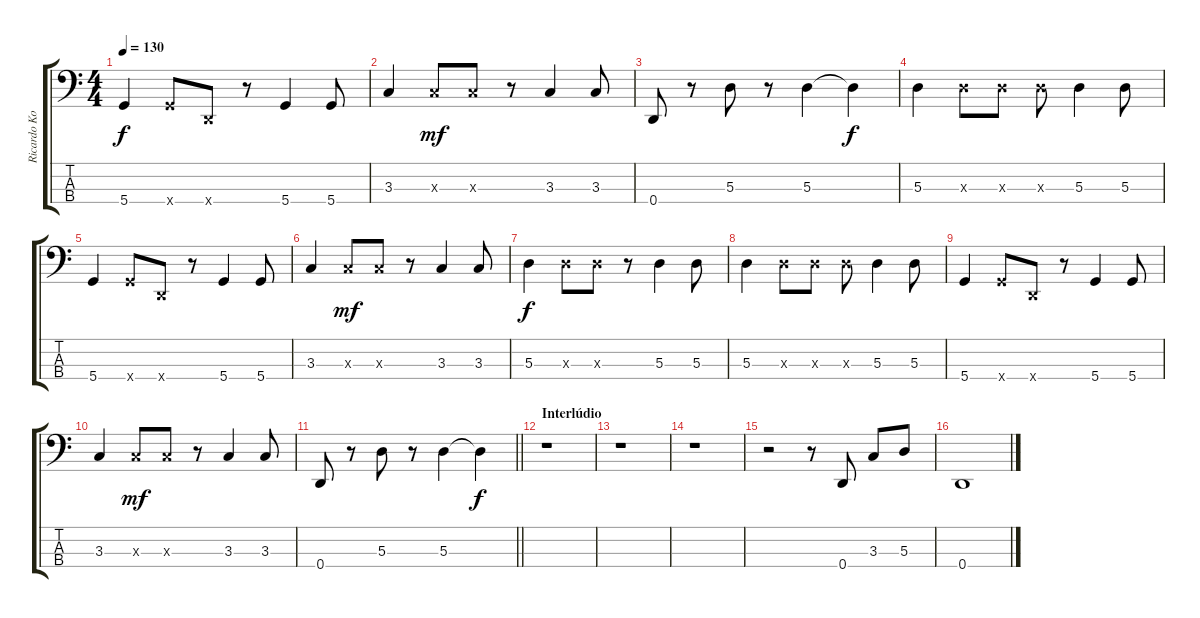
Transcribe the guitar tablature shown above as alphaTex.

\track ("Ricardo Koctus" "Ricardo Ko") {instrument electricbassfinger}
\staff {score tabs}
\tuning (G2 D2 A1 D1) {hide}
\ts (4 4)
\tempo 130
\clef f4
\ks c
5.4.4{dy f} 5.4{x}.8 0.4{x}.8 r.8 5.4.4 5.4.8 |
3.3.4 3.3{x}.8{dy mf} 3.3{x}.8 r.8 3.3.4 3.3.8 |
0.4.8 r.8 5.3.8 r.8 5.3.4 5.3{t}.4{dy f} |
5.3.4 5.3{x}.8 5.3{x}.8 5.3{x}.8 5.3.4 5.3.8 |
5.4.4 5.4{x}.8 0.4{x}.8 r.8 5.4.4 5.4.8 |
3.3.4 3.3{x}.8{dy mf} 3.3{x}.8 r.8 3.3.4 3.3.8 |
5.3.4{dy f} 5.3{x}.8 5.3{x}.8 r.8 5.3.4 5.3.8 |
5.3.4 5.3{x}.8 5.3{x}.8 5.3{x}.8 5.3.4 5.3.8 |
5.4.4 5.4{x}.8 0.4{x}.8 r.8 5.4.4 5.4.8 |
3.3.4 3.3{x}.8{dy mf} 3.3{x}.8 r.8 3.3.4 3.3.8 |
\barLineRight lightlight
0.4.8 r.8 5.3.8 r.8 5.3.4 5.3{t}.4{dy f} |
\section ("" "Interlúdio")
r.1 |
r.1 |
r.1 |
r.2 r.8 0.4.8 3.3.8 5.3.8 |
0.4.1
